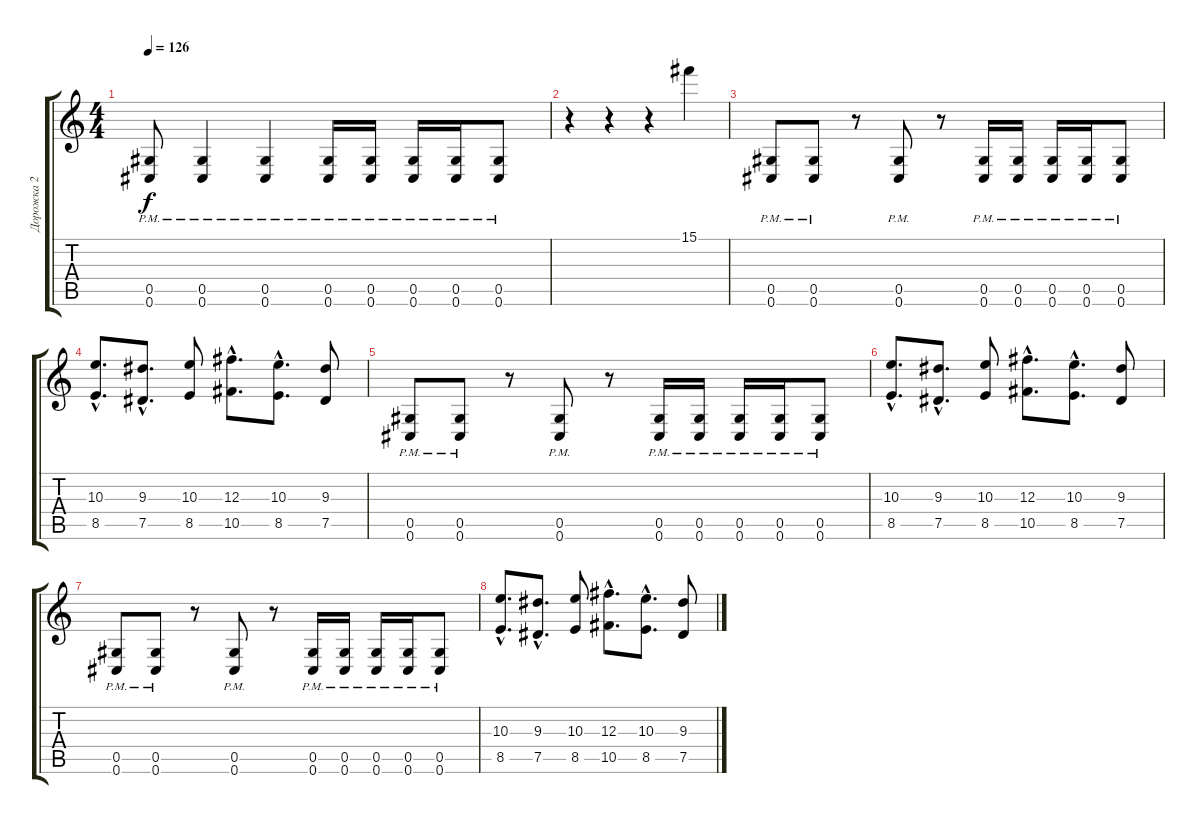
\track ("Дорожка 2" "Дорожка 2") {instrument distortionguitar}
\staff {score tabs}
\tuning (Eb4 Bb3 Gb3 Db3 Ab2 Db2) {hide}
\ts (4 4)
\tempo 126
\clef g2
\ks c
(0.5{pm} 0.6).8{dy f volume 13} (0.5{pm} 0.6).4 (0.5{pm} 0.6).4 (0.5{pm} 0.6{pm}).16 (0.5{pm} 0.6{pm}).16 (0.5{pm} 0.6{pm}).16 (0.5{pm} 0.6{pm}).16 (0.5{pm} 0.6).8 |
r.4 r.4 r.4 15.1.4 |
(0.5{pm} 0.6).8 (0.5{pm} 0.6).8 r.8 (0.5{pm} 0.6).8 r.8 (0.5{pm} 0.6{pm}).16 (0.5{pm} 0.6{pm}).16 (0.5{pm} 0.6{pm}).16 (0.5{pm} 0.6{pm}).16 (0.5{pm} 0.6).8 |
(10.3{hac} 8.5{hac}).8{d} (9.3{hac} 7.5{hac}).8{d} (10.3 8.5).8 (12.3{hac} 10.5{hac}).8{d} (10.3{hac} 8.5{hac}).8{d} (9.3 7.5).8 |
(0.5{pm} 0.6).8 (0.5{pm} 0.6).8 r.8 (0.5{pm} 0.6).8 r.8 (0.5{pm} 0.6{pm}).16 (0.5{pm} 0.6{pm}).16 (0.5{pm} 0.6{pm}).16 (0.5{pm} 0.6{pm}).16 (0.5{pm} 0.6).8 |
(10.3{hac} 8.5{hac}).8{d} (9.3{hac} 7.5{hac}).8{d} (10.3 8.5).8 (12.3{hac} 10.5{hac}).8{d} (10.3{hac} 8.5{hac}).8{d} (9.3 7.5).8 |
(0.5{pm} 0.6).8 (0.5{pm} 0.6).8 r.8 (0.5{pm} 0.6).8 r.8 (0.5{pm} 0.6{pm}).16 (0.5{pm} 0.6{pm}).16 (0.5{pm} 0.6{pm}).16 (0.5{pm} 0.6{pm}).16 (0.5{pm} 0.6).8 |
(10.3{hac} 8.5{hac}).8{d} (9.3{hac} 7.5{hac}).8{d} (10.3 8.5).8 (12.3{hac} 10.5{hac}).8{d} (10.3{hac} 8.5{hac}).8{d} (9.3 7.5).8
